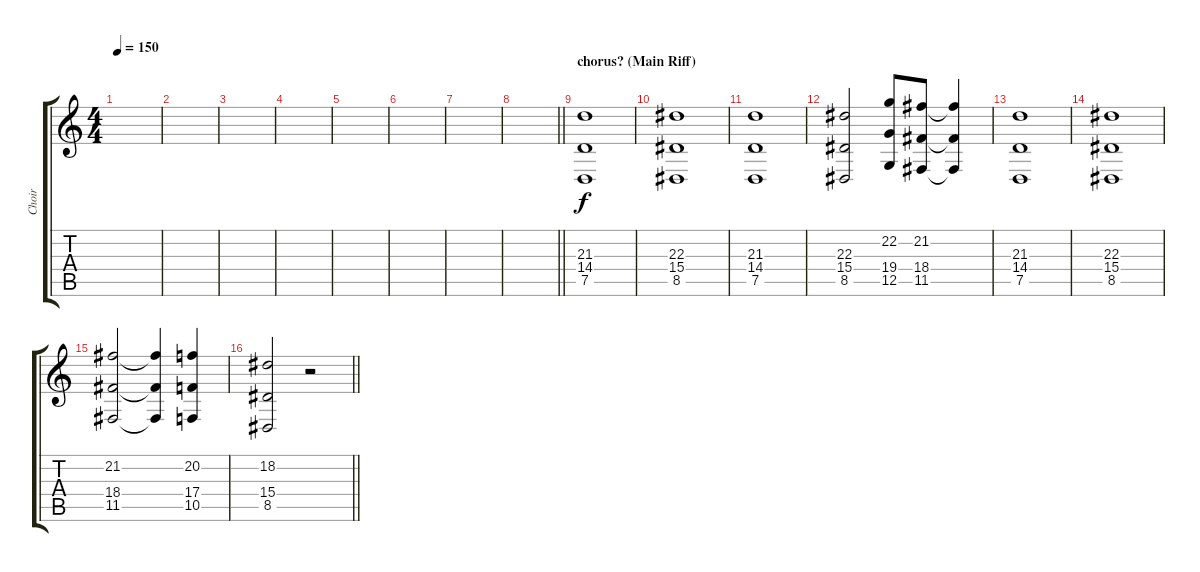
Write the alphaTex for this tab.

\track ("Choir" "Choir") {instrument choiraahs}
\staff {score tabs}
\tuning (D4 A3 F3 C3 G2 D2) {hide}
\ts (4 4)
\tempo 150
\clef g2
\ks c
|
|
|
|
|
|
|
\barLineRight lightlight
|
\section ("" "chorus? (Main Riff)")
(21.3 14.4 7.5).1 |
(22.3 15.4 8.5).1 |
(21.3 14.4 7.5).1 |
(22.3 15.4 8.5).2 (22.2 19.4 12.5).8 (21.2 18.4 11.5).8 (21.2{t} 18.4{t} 11.5{t}).4 |
(21.3 14.4 7.5).1 |
(22.3 15.4 8.5).1 |
(21.2 18.4 11.5).2 (21.2{t} 18.4{t} 11.5{t}).4 (20.2 17.4 10.5).4 |
\barLineRight lightlight
(18.2 15.4 8.5).2 r.2
